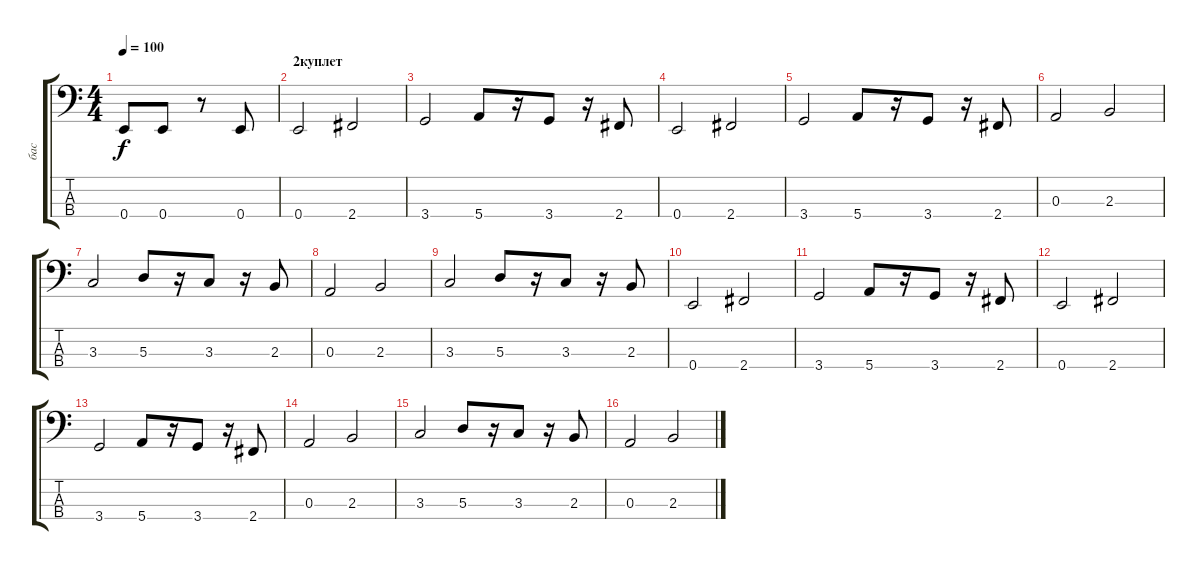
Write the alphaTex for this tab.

\track ("бас " "бас ") {instrument electricbasspick}
\staff {score tabs}
\tuning (G2 D2 A1 E1) {hide}
\ts (4 4)
\tempo 100
\clef f4
\ks c
0.4.8{dy f} 0.4.8 r.8 0.4.8 |
\section ("" "2куплет")
0.4.2 2.4.2 |
3.4.2 5.4.8 r.16 3.4.8 r.16 2.4.8 |
0.4.2 2.4.2 |
3.4.2 5.4.8 r.16 3.4.8 r.16 2.4.8 |
0.3.2 2.3.2 |
3.3.2 5.3.8 r.16 3.3.8 r.16 2.3.8 |
0.3.2 2.3.2 |
3.3.2 5.3.8 r.16 3.3.8 r.16 2.3.8 |
0.4.2 2.4.2 |
3.4.2 5.4.8 r.16 3.4.8 r.16 2.4.8 |
0.4.2 2.4.2 |
3.4.2 5.4.8 r.16 3.4.8 r.16 2.4.8 |
0.3.2 2.3.2 |
3.3.2 5.3.8 r.16 3.3.8 r.16 2.3.8 |
0.3.2 2.3.2
